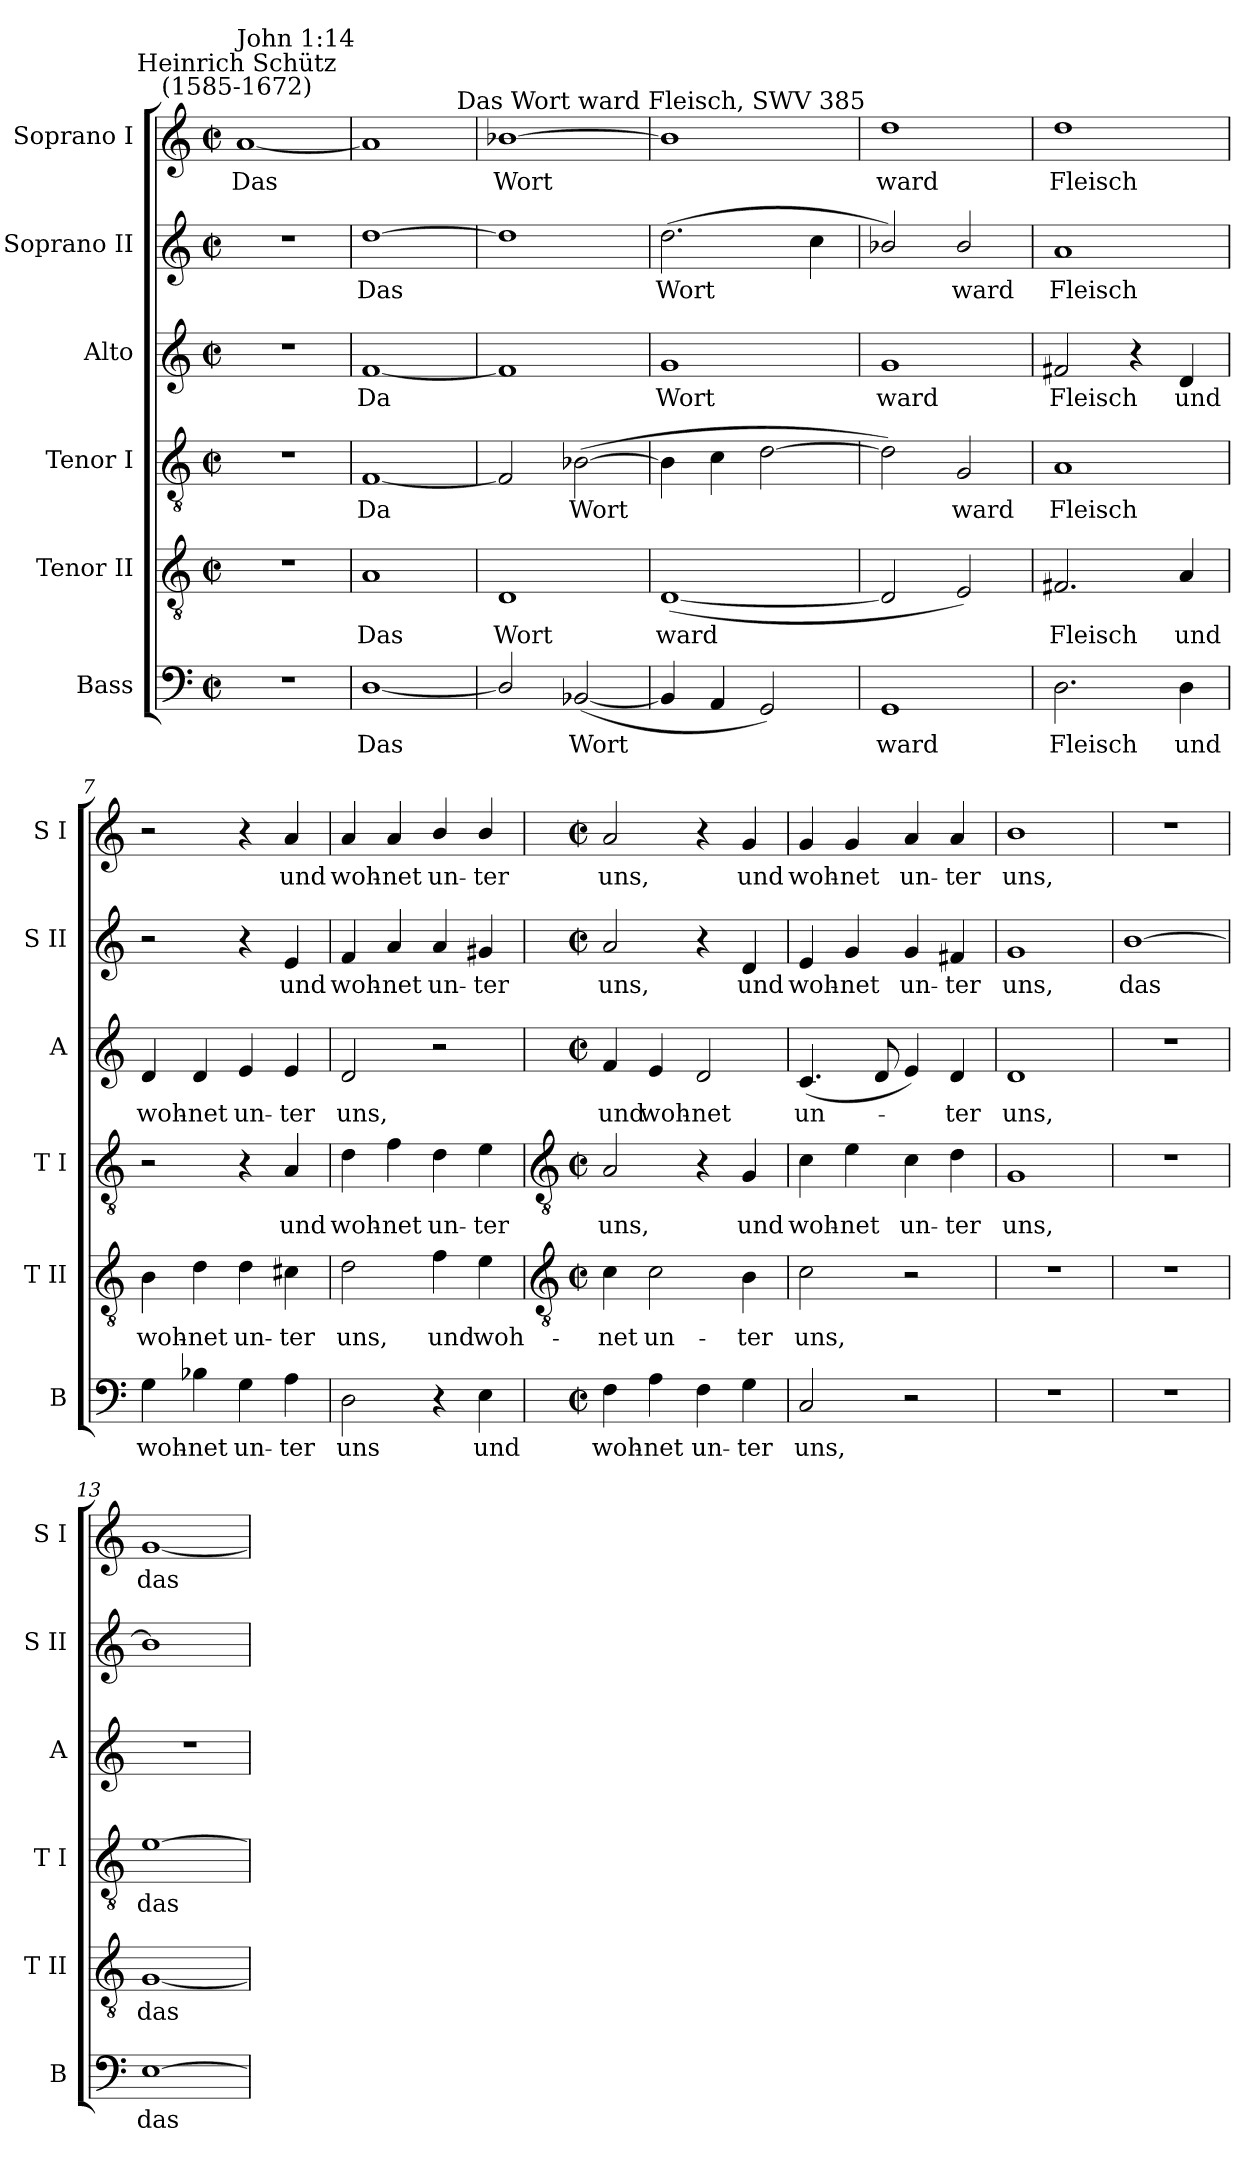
**kern	**text	**kern	**text	**kern	**text	**kern	**text	**kern	**text	**kern	**text
*part6	*part6	*part5	*part5	*part4	*part4	*part3	*part3	*part2	*part2	*part1	*part1
*staff6	*staff6	*staff5	*staff5	*staff4	*staff4	*staff3	*staff3	*staff2	*staff2	*staff1	*staff1
*I"Bass	*	*I"Tenor II	*	*I"Tenor I	*	*I"Alto	*	*I"Soprano II	*	*I"Soprano I	*
*I'B	*	*I'T II	*	*I'T I	*	*I'A	*	*I'S II	*	*I'S I	*
*clefF4	*	*clefGv2	*	*clefGv2	*	*clefG2	*	*clefG2	*	*clefG2	*
*k[]	*	*k[]	*	*k[]	*	*k[]	*	*k[]	*	*k[]	*
*C:	*	*C:	*	*C:	*	*C:	*	*C:	*	*C:	*
*M2/2	*	*M2/2	*	*M2/2	*	*M2/2	*	*M2/2	*	*M2/2	*
*met(c|)	*	*met(c|)	*	*met(c|)	*	*met(c|)	*	*met(c|)	*	*met(c|)	*
=1	=1	=1	=1	=1	=1	=1	=1	=1	=1	=1	=1
!	!	!	!	!	!	!	!	!	!	!LO:TX:a:cj:t=Heinrich Schütz\n(1585-1672)	!
!	!	!	!	!	!	!	!	!	!	!LO:TX:a:t=John 1&colon;14	!
!	!	!	!	!	!	!	!	!	!	!	!LO:LY:b
1r	.	1r	.	1r	.	1r	.	1r	.	[1a	Das
=2	=2	=2	=2	=2	=2	=2	=2	=2	=2	=2	=2
!	!LO:LY:b	!	!LO:LY:b	!	!LO:LY:b	!	!LO:LY:b	!	!LO:LY:b	!	!
[1D/	Das	1A	Das	[1F	Da	[1f	Da	[1dd	Das	1a]	.
=3	=3	=3	=3	=3	=3	=3	=3	=3	=3	=3	=3
!	!	!	!LO:LY:b	!	!	!	!	!	!	!	!LO:LY:b
2D/]	.	1D	Wort	2F]	.	1f]	.	1dd]	.	[1b-X	Wort
!	!LO:LY:b	!	!	!	!LO:LY:b	!	!	!	!	!	!
(<[2BB-X	Wort	.	.	(>[2B-X	Wort	.	.	.	.	.	.
=4	=4	=4	=4	=4	=4	=4	=4	=4	=4	=4	=4
!	!	!	!	!	!	!	!	!	!	!LO:TX:a:cj:t=Das Wort ward Fleisch, SWV 385	!
!	!	!	!LO:LY:b	!	!	!	!LO:LY:b	!	!LO:LY:b	!	!
4BB-]	.	(<[1D	ward	4B-]	.	1g	Wort	(>2.dd	Wort	1b-]	.
4AA	.	.	.	4c	.	.	.	.	.	.	.
2GG)	.	.	.	[2d	.	.	.	.	.	.	.
.	.	.	.	.	.	.	.	4cc	.	.	.
=5	=5	=5	=5	=5	=5	=5	=5	=5	=5	=5	=5
!	!LO:LY:b	!	!	!	!	!	!LO:LY:b	!	!	!	!LO:LY:b
1GG	ward	2D]	.	2d])	.	1g	ward	2b-X/)	.	1dd	ward
!	!	!	!	!	!LO:LY:b	!	!	!	!LO:LY:b	!	!
.	.	2E)	.	2G	ward	.	.	2b-/	ward	.	.
=6	=6	=6	=6	=6	=6	=6	=6	=6	=6	=6	=6
!	!LO:LY:b	!	!LO:LY:b	!	!LO:LY:b	!	!LO:LY:b	!	!LO:LY:b	!	!LO:LY:b
2.D	Fleisch	2.F#X	Fleisch	1A	Fleisch	2f#X	Fleisch	1a	Fleisch	1dd	Fleisch
.	.	.	.	.	.	4r	.	.	.	.	.
!	!LO:LY:b	!	!LO:LY:b	!	!	!	!LO:LY:b	!	!	!	!
4D	und	4A	und	.	.	4d	und	.	.	.	.
=7	=7	=7	=7	=7	=7	=7	=7	=7	=7	=7	=7
!	!LO:LY:b	!	!LO:LY:b	!	!	!	!LO:LY:b	!	!	!	!
4G	woh-	4B	woh-	2r	.	4d	woh-	2r	.	2r	.
!	!LO:LY:b	!	!LO:LY:b	!	!	!	!LO:LY:b	!	!	!	!
4B-X	-net	4d	-net	.	.	4d	-net	.	.	.	.
!	!LO:LY:b	!	!LO:LY:b	!	!	!	!LO:LY:b	!	!	!	!
4G	un-	4d	un-	4r	.	4e	un-	4r	.	4r	.
!	!LO:LY:b	!	!LO:LY:b	!	!LO:LY:b	!	!LO:LY:b	!	!LO:LY:b	!	!LO:LY:b
4A	-ter	4c#X	-ter	4A	und	4e	-ter	4e	und	4a	und
=8	=8	=8	=8	=8	=8	=8	=8	=8	=8	=8	=8
!	!LO:LY:b	!	!LO:LY:b	!	!LO:LY:b	!	!LO:LY:b	!	!LO:LY:b	!	!LO:LY:b
2D	uns	2d	uns,	4d	woh-	2d	uns,	4f	woh-	4a	woh-
!	!	!	!	!	!LO:LY:b	!	!	!	!LO:LY:b	!	!LO:LY:b
.	.	.	.	4f	-net	.	.	4a	-net	4a	-net
!	!	!	!LO:LY:b	!	!LO:LY:b	!	!	!	!LO:LY:b	!	!LO:LY:b
4r	.	4f	und	4d	un-	2r	.	4a	un-	4b/	un-
!	!LO:LY:b	!	!LO:LY:b	!	!LO:LY:b	!	!	!	!LO:LY:b	!	!LO:LY:b
4E	und	4e	woh-	4e	-ter	.	.	4g#X	-ter	4b/	-ter
!!LO:LB:g=z
=9	=9	=9	=9	=9	=9	=9	=9	=9	=9	=9	=9
*	*	*clefGv2	*	*clefGv2	*	*	*	*	*	*	*
*M2/2	*	*M2/2	*	*M2/2	*	*M2/2	*	*M2/2	*	*M2/2	*
*met(c|)	*	*met(c|)	*	*met(c|)	*	*met(c|)	*	*met(c|)	*	*met(c|)	*
!	!LO:LY:b	!	!LO:LY:b	!	!LO:LY:b	!	!LO:LY:b	!	!LO:LY:b	!	!LO:LY:b
4F	woh-	4c	-net	2A	uns,	4f	und	2a	uns,	2a	uns,
!	!LO:LY:b	!	!LO:LY:b	!	!	!	!LO:LY:b	!	!	!	!
4A	-net	2c	un-	.	.	4e	woh-	.	.	.	.
!	!LO:LY:b	!	!	!	!	!	!LO:LY:b	!	!	!	!
4F	un-	.	.	4r	.	2d	-net	4r	.	4r	.
!	!LO:LY:b	!	!LO:LY:b	!	!LO:LY:b	!	!	!	!LO:LY:b	!	!LO:LY:b
4G	-ter	4B	-ter	4G	und	.	.	4d	und	4g	und
=10	=10	=10	=10	=10	=10	=10	=10	=10	=10	=10	=10
!	!LO:LY:b	!	!LO:LY:b	!	!LO:LY:b	!	!LO:LY:b	!	!LO:LY:b	!	!LO:LY:b
2C	uns,	2c	uns,	4c	woh-	(<4.c	un-	4e	woh-	4g	woh-
!	!	!	!	!	!LO:LY:b	!	!	!	!LO:LY:b	!	!LO:LY:b
.	.	.	.	4e	-net	.	.	4g	-net	4g	-net
.	.	.	.	.	.	8d	.	.	.	.	.
!	!	!	!	!	!LO:LY:b	!	!	!	!LO:LY:b	!	!LO:LY:b
2r	.	2r	.	4c	un-	4e)	.	4g	un-	4a	un-
!	!	!	!	!	!LO:LY:b	!	!LO:LY:b	!	!LO:LY:b	!	!LO:LY:b
.	.	.	.	4d	-ter	4d	ter	4f#X	-ter	4a	-ter
=11	=11	=11	=11	=11	=11	=11	=11	=11	=11	=11	=11
!	!	!	!	!	!LO:LY:b	!	!LO:LY:b	!	!LO:LY:b	!	!LO:LY:b
1r	.	1r	.	1G	uns,	1d	uns,	1g	uns,	1b	uns,
=12	=12	=12	=12	=12	=12	=12	=12	=12	=12	=12	=12
!	!	!	!	!	!	!	!	!	!LO:LY:b	!	!
1r	.	1r	.	1r	.	1r	.	[1b	das	1r	.
=13	=13	=13	=13	=13	=13	=13	=13	=13	=13	=13	=13
!	!LO:LY:b	!	!LO:LY:b	!	!LO:LY:b	!	!	!	!	!	!LO:LY:b
[1E	das	[1G	das	[1e	das	1r	.	1b]	.	[1g	das
=	=	=	=	=	=	=	=	=	=	=	=
*-	*-	*-	*-	*-	*-	*-	*-	*-	*-	*-	*-
